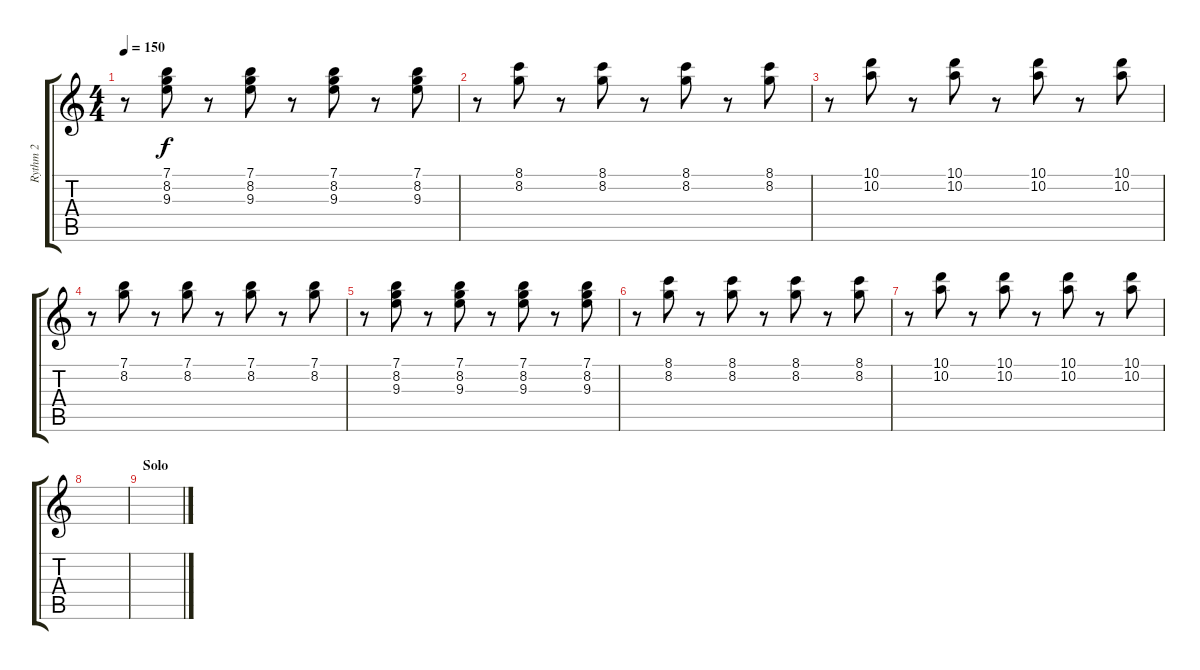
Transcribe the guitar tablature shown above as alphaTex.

\track ("Rythm 2" "Rythm 2") {instrument electricguitarjazz}
\staff {score tabs}
\tuning (E4 B3 G3 D3 A2 E2) {hide}
\ts (4 4)
\tempo 150
\clef g2
\ks c
r.8{dy f} (7.1 8.2 9.3).8 r.8 (7.1 8.2 9.3).8 r.8 (7.1 8.2 9.3).8 r.8 (7.1 8.2 9.3).8 |
r.8 (8.1 8.2).8 r.8 (8.1 8.2).8 r.8 (8.1 8.2).8 r.8 (8.1 8.2).8 |
r.8 (10.1 10.2).8 r.8 (10.1 10.2).8 r.8 (10.1 10.2).8 r.8 (10.1 10.2).8 |
r.8 (7.1 8.2).8 r.8 (7.1 8.2).8 r.8 (7.1 8.2).8 r.8 (7.1 8.2).8 |
r.8 (7.1 8.2 9.3).8 r.8 (7.1 8.2 9.3).8 r.8 (7.1 8.2 9.3).8 r.8 (7.1 8.2 9.3).8 |
r.8 (8.1 8.2).8 r.8 (8.1 8.2).8 r.8 (8.1 8.2).8 r.8 (8.1 8.2).8 |
r.8 (10.1 10.2).8 r.8 (10.1 10.2).8 r.8 (10.1 10.2).8 r.8 (10.1 10.2).8 |
|
\section ("" "Solo")
